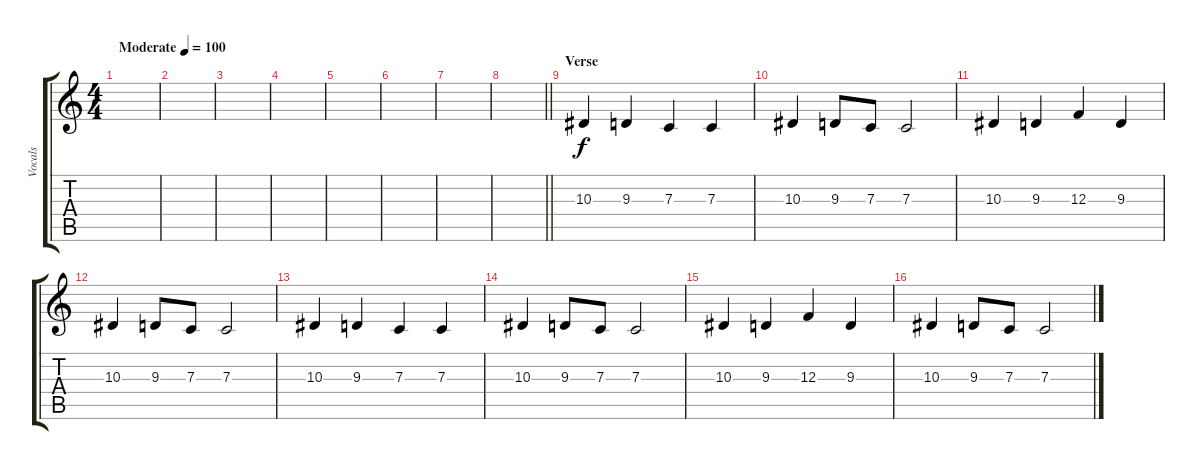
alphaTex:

\track ("Vocals" "Vocals") {instrument choiraahs}
\staff {score tabs}
\tuning (D4 A3 F3 C3 G2 C2) {hide}
\ts (4 4)
\tempo (100 "Moderate")
\clef g2
\ks c
|
|
|
|
|
|
|
\barLineRight lightlight
|
\section ("" "Verse")
10.3.4 9.3.4 7.3.4 7.3.4 |
10.3.4 9.3.8 7.3.8 7.3.2 |
10.3.4 9.3.4 12.3.4 9.3.4 |
10.3.4 9.3.8 7.3.8 7.3.2 |
10.3.4 9.3.4 7.3.4 7.3.4 |
10.3.4 9.3.8 7.3.8 7.3.2 |
10.3.4 9.3.4 12.3.4 9.3.4 |
10.3.4 9.3.8 7.3.8 7.3.2
